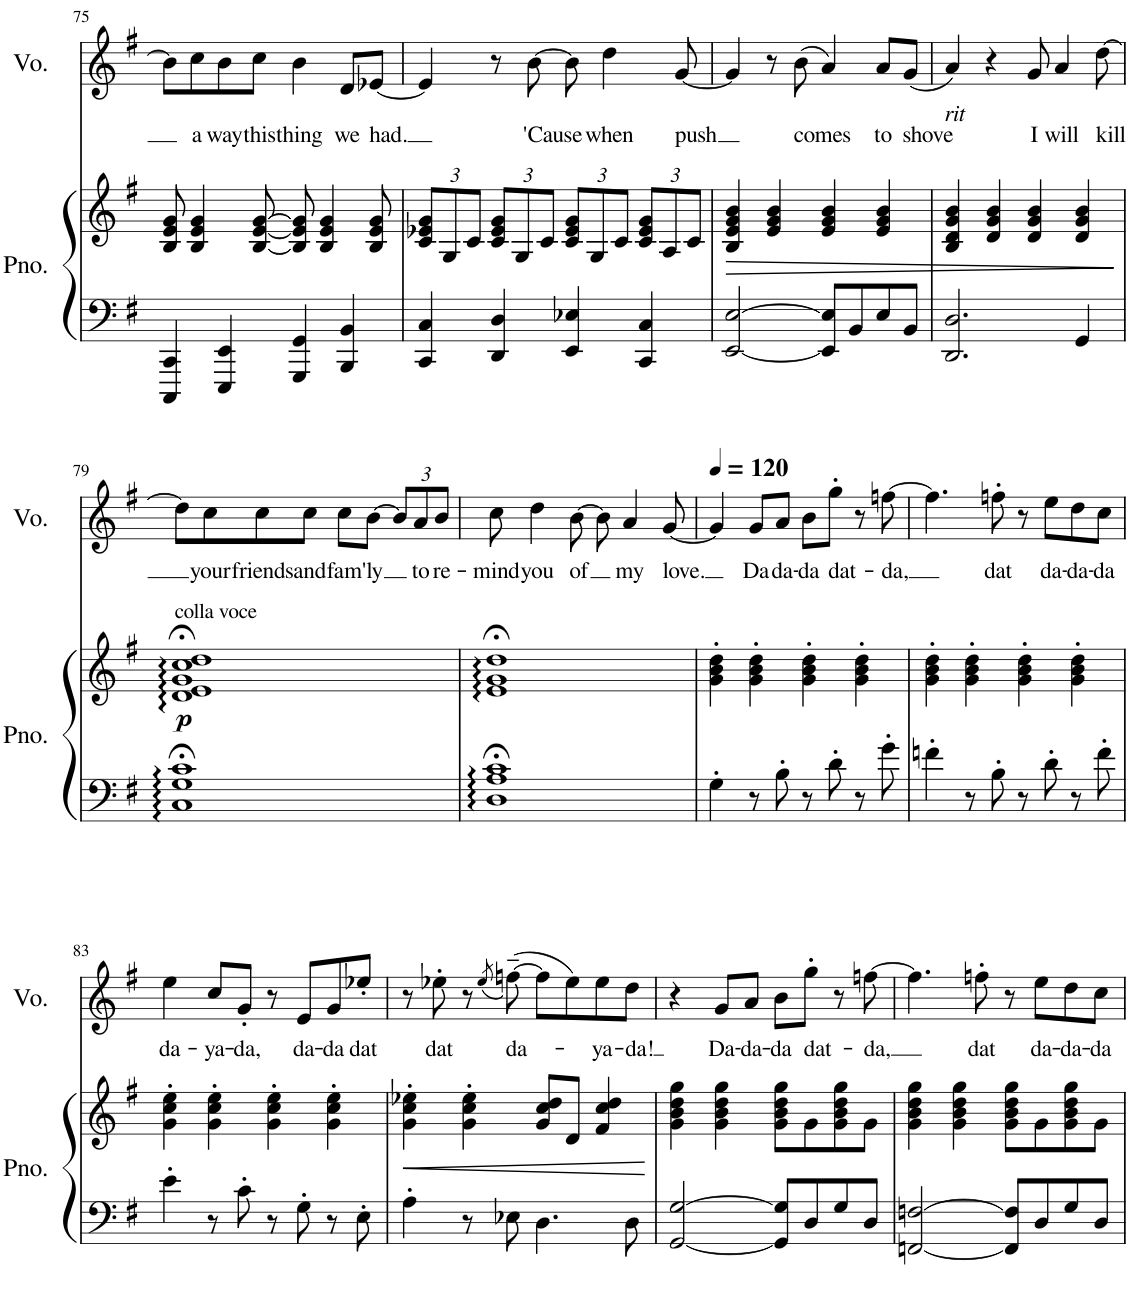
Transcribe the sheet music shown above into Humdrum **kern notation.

**kern	**kern	**dynam	**kern	**text
*part2	*part2	*part2	*part1	*part1
*staff3	*staff2	*staff2/3	*staff1	*staff1
*I"Piano	*	*	*I"Voice	*
*I'Pno.	*	*	*I'Vo.	*
!!LO:PB:g=z
*clefF4	*clefG2	*	*clefG2	*
*k[f#]	*k[f#]	*	*k[f#]	*
*M4/4	*M4/4	*	*M4/4	*
=75	=75	=75	=75	=75
4CCC/ 4CC/	8B/ 8e/ 8g/	.	8b\L]	.
!	!	!	!	!LO:LY:b
.	4B/ 4e/ 4g/	.	8cc\	a-
!	!	!	!	!LO:LY:b
4EEE/ 4EE/	.	.	8b\	-way
!	!	!	!	!LO:LY:b
.	[8B/ [8e/ [8g/	.	8cc\J	this
!	!	!	!	!LO:LY:b
4GGG/ 4GG/	8B/] 8e/] 8g/]	.	4b\	thing
.	4B/ 4e/ 4g/	.	.	.
!	!	!	!	!LO:LY:b
4BBB/ 4BB/	.	.	8d/L	we
!	!	!	!	!LO:LY:b
.	8B/ 8e/ 8g/	.	[8e-X/J	had.
=76	=76	=76	=76	=76
*	*Xbrackettup	*	*	*
4CC/ 4C/	12c/ 12e-X/ 12g/L	.	4e-/]	.
.	12G/	.	.	.
.	12c/J	.	.	.
4DD/ 4D/	12c/ 12e-/ 12g/L	.	8r	.
.	12G/	.	.	.
!	!	!	!	!LO:LY:b
.	.	.	[8b\	'Cause
.	12c/J	.	.	.
4EE/ 4E-X/	12c/ 12e-/ 12g/L	.	8b\]	.
.	12G/	.	.	.
!	!	!	!	!LO:LY:b
.	.	.	4dd\	when
.	12c/J	.	.	.
4CC/ 4C/	12c/ 12e-/ 12g/L	.	.	.
.	12A/	.	.	.
!	!	!	!	!LO:LY:b
.	.	.	[8g/	push
.	12c/J	.	.	.
=77	=77	=77	=77	=77
!	!	!LO:HP:b	!	!
[2EE/ [2E/	4B/ 4e/ 4g/ 4b/	>	4g/]	.
.	4e/ 4g/ 4b/	.	8r	.
!	!	!	!	!LO:LY:b
.	.	.	(8b\	comes
8EE/] 8E/]L	4e/ 4g/ 4b/	.	4a/)	.
8BB/	.	.	.	.
!	!	!	!	!LO:LY:b
8E/	4e/ 4g/ 4b/	.	8a/L	to
!	!	!	!	!LO:LY:b
8BB/J	.	.	(8g/J	shove
=78	=78	=78	=78	=78
!	!	!	!LO:TX:b:i:t=rit	!
2.DD/ 2.D/	4B/ 4d/ 4g/ 4b/	.	4a/)	.
.	4d/ 4g/ 4b/	.	4r	.
!	!	!	!	!LO:LY:b
.	4d/ 4g/ 4b/	.	8g/	I
!	!	!	!	!LO:LY:b
.	.	.	4a/	will
4GG/	4d/ 4g/ 4b/	.	.	.
!	!	!	!	!LO:LY:b
.	.	.	[8dd\	kill
.	.	]	.	.
!!LO:LB:g=z
=79	=79	=79	=79	=79
!	!LO:TX:a:t=colla voce	!	!	!
!	!	!LO:DY:b	!	!
1C;< 1G;< 1c;<	1d;< 1e;< 1g;< 1cc;< 1dd;<	p	8dd\L]	.
!	!	!	!	!LO:LY:b
.	.	.	8cc\	your
!	!	!	!	!LO:LY:b
.	.	.	8cc\	friends
!	!	!	!	!LO:LY:b
.	.	.	8cc\J	and
!	!	!	!	!LO:LY:b
.	.	.	8cc\L	fam-
!	!	!	!	!LO:LY:b
.	.	.	[8b\J	-'ly
*	*	*	*Xbrackettup	*
.	.	.	12b/L]	.
!	!	!	!	!LO:LY:b
.	.	.	12a/	to
!	!	!	!	!LO:LY:b
.	.	.	12b/J	re-
=80	=80	=80	=80	=80
!	!	!	!	!LO:LY:b
1D;< 1A;< 1c;<	1e;< 1g;< 1dd;<	.	8cc\	-mind
!	!	!	!	!LO:LY:b
.	.	.	4dd\	you
!	!	!	!	!LO:LY:b
.	.	.	[8b\	of
.	.	.	8b\]	.
!	!	!	!	!LO:LY:b
.	.	.	4a/	my
!	!	!	!	!LO:LY:b
.	.	.	[8g/	love.
=81	=81	=81	=81	=81
*	*	*	*MM120	*
4G'\	4g\' 4b\' 4dd\'	.	4g/]	.
!	!	!	!	!LO:LY:b
8r	4g\' 4b\' 4dd\'	.	8g/L	Da-
!	!	!	!	!LO:LY:b
8B'\	.	.	8a/J	-da-
!	!	!	!	!LO:LY:b
8r	4g\' 4b\' 4dd\'	.	8b\L	-da
!	!	!	!	!LO:LY:b
8d'\	.	.	8gg'\J	dat-
8r	4g\' 4b\' 4dd\'	.	8r	.
!	!	!	!	!LO:LY:b
8g'\	.	.	[8ffn\	-da,
=82	=82	=82	=82	=82
4fn'\	4g\' 4b\' 4dd\'	.	4.ff\]	.
8r	4g\' 4b\' 4dd\'	.	.	.
!	!	!	!	!LO:LY:b
8B'\	.	.	8ffn'\	dat
8r	4g\' 4b\' 4dd\'	.	8r	.
!	!	!	!	!LO:LY:b
8d'\	.	.	8ee\L	da-
!	!	!	!	!LO:LY:b
8r	4g\' 4b\' 4dd\'	.	8dd\	-da-
!	!	!	!	!LO:LY:b
8f'\	.	.	8cc\J	-da
!!LO:LB:g=z
=83	=83	=83	=83	=83
!	!	!	!	!LO:LY:b
4e'\	4g\' 4cc\' 4ee\'	.	4ee\	da-
!	!	!	!	!LO:LY:b
8r	4g\' 4cc\' 4ee\'	.	8cc/L	-ya-
!	!	!	!	!LO:LY:b
8c'\	.	.	8g'/J	-da,
8r	4g\' 4cc\' 4ee\'	.	8r	.
!	!	!	!	!LO:LY:b
8G'\	.	.	8e/L	da-
!	!	!	!	!LO:LY:b
8r	4g\' 4cc\' 4ee\'	.	8g/	-da
!	!	!	!	!LO:LY:b
8E'\	.	.	8ee-X'/J	dat
=84	=84	=84	=84	=84
!	!	!LO:HP:b	!	!
4A'\	4g\' 4cc\' 4ee-X\'	<	8r	.
!	!	!	!	!LO:LY:b
.	.	.	8ee-X'\	dat
8r	4g\' 4cc\' 4ee-\'	.	8r	.
.	.	.	(8qee-/	.
!	!	!	!	!LO:LY:b
8E-X\	.	.	([8ffn~\)	da-
4.D\	8g/ 8cc/ 8dd/L	.	8ff\L]	.
.	8d/J	.	8ee-\)	.
!	!	!	!	!LO:LY:b
.	4f#/ 4cc/ 4dd/	.	8ee-\	-ya-
!	!	!	!	!LO:LY:b
8D\	.	.	8dd\J	-da!
.	.	[	.	.
=85	=85	=85	=85	=85
[2GG/ [2G/	4g\ 4b\ 4dd\ 4gg\	.	4r	.
!	!	!	!	!LO:LY:b
.	4g\ 4b\ 4dd\ 4gg\	.	8g/L	Da-
!	!	!	!	!LO:LY:b
.	.	.	8a/J	-da-
!	!	!	!	!LO:LY:b
8GG/] 8G/]L	8g\ 8b\ 8dd\ 8gg\L	.	8b\L	-da
!	!	!	!	!LO:LY:b
8D/	8g\	.	8gg'\J	dat-
8G/	8g\ 8b\ 8dd\ 8gg\	.	8r	.
!	!	!	!	!LO:LY:b
8D/J	8g\J	.	[8ffn\	-da,
=86	=86	=86	=86	=86
[2FFn/ [2Fn/	4g\ 4b\ 4dd\ 4gg\	.	4.ff\]	.
.	4g\ 4b\ 4dd\ 4gg\	.	.	.
!	!	!	!	!LO:LY:b
.	.	.	8ffn'\	dat
8FF/] 8F/]L	8g\ 8b\ 8dd\ 8gg\L	.	8r	.
!	!	!	!	!LO:LY:b
8D/	8g\	.	8ee\L	da-
!	!	!	!	!LO:LY:b
8G/	8g\ 8b\ 8dd\ 8gg\	.	8dd\	-da-
!	!	!	!	!LO:LY:b
8D/J	8g\J	.	8cc\J	-da
=	=	=	=	=
*-	*-	*-	*-	*-
